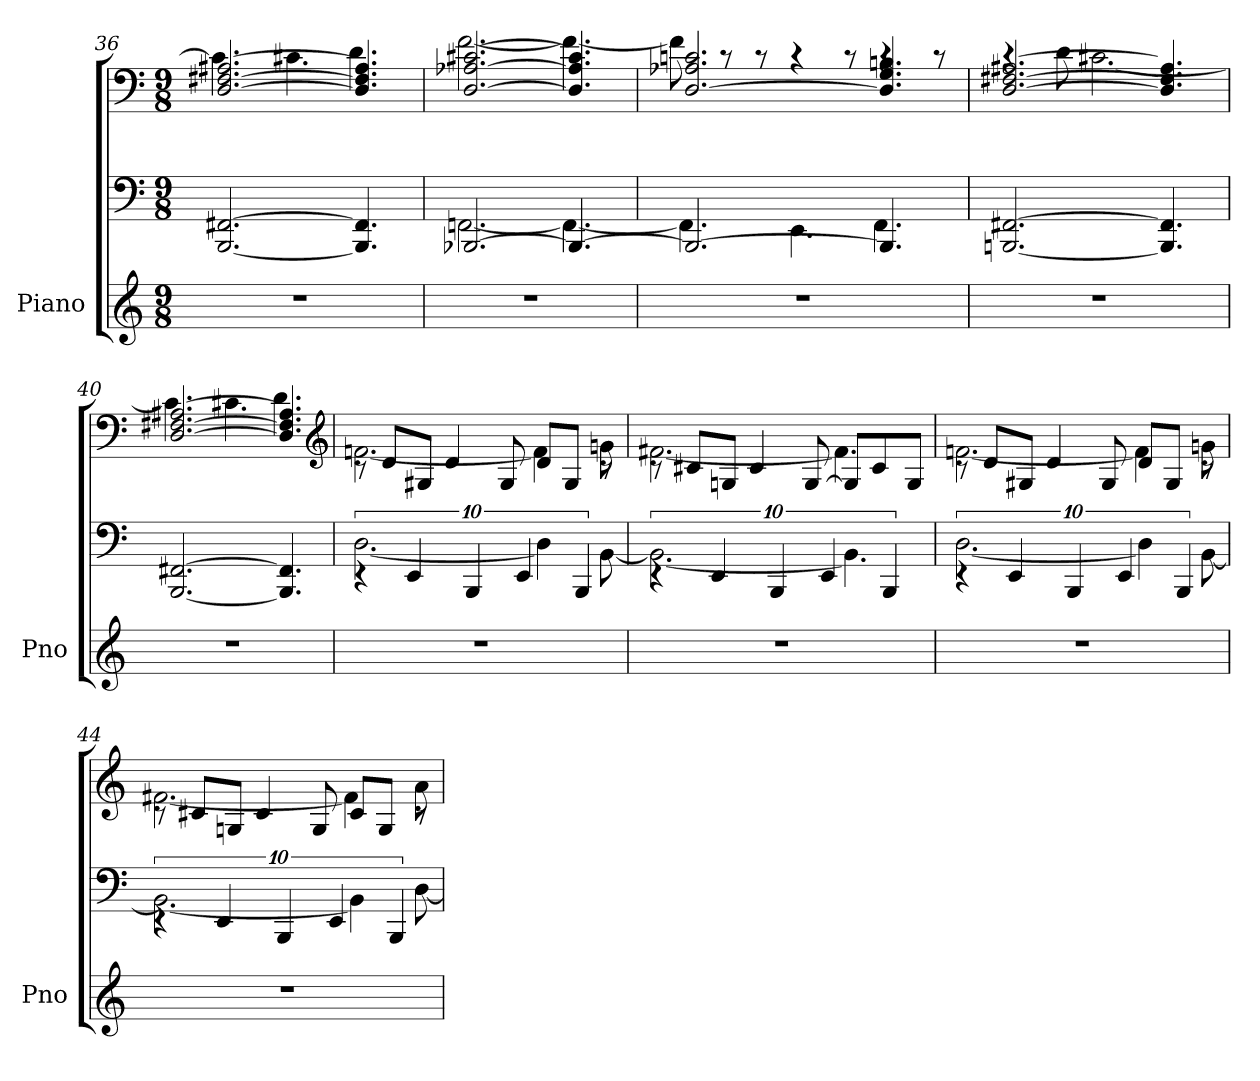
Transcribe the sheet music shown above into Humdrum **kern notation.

**kern	**kern	**kern
*part1	*part1	*part1
*staff3	*staff2	*staff1
*I"Piano	*	*
*I'Pno	*	*
*clefG2	*clefF4	*clefF4
*k[]	*k[]	*k[]
*M9/8	*M9/8	*M9/8
=36	=36	=36
*	*	*^
8%9r	[2.BBB [2.FF#X	[2.D [2.F#X [2.A#X	4.c#]
.	.	.	4.c#X
.	4.BBB] 4.FF#]	4.D] 4.F#] 4.A#]	4.d
=37	=37	=37	=37
*	*^	*	*
8%9r	[2.BBB-X	[2.FFn	[2.D [2.A-X [2.c#X	[2.f
.	4.BBB-_	4.FF_	4.D] 4.A-] 4.c#]	4.f_
=38	=38	=38	=38	=38
8%9r	2.BBB-_	4.FF]	[2.D 2.A-X 2.cn	8f]
.	.	.	.	8rc
.	.	.	.	8rc
.	.	4.EE	.	4rc
.	.	.	.	8rc
.	4.BBB-]	4.FF	4.D] 4.G 4.Bn	4rc
.	.	.	.	8rc
*	*v	*v	*	*
=39	=39	=39	=39
8%9r	[2.BBBn [2.FF#X	[2.D [2.F#X [2.A#X	4rc
.	.	.	8d
.	.	.	[2.c#X
.	4.BBB] 4.FF#]	4.D] 4.F#] 4.A#]	.
=40	=40	=40	=40
8%9r	[2.BBB [2.FF#X	[2.D [2.F#X [2.A#X	4.c#]
.	.	.	4.c#X
.	4.BBB] 4.FF#]	4.D] 4.F#] 4.A#]	4.d
*	*	*clefG2	*
=41	=41	=41	=41
*	*^	*	*
8%9r	40%9rEE	[2.D	8rc	[2.fn
.	.	.	8dL	.
.	40%9EE	.	.	.
.	.	.	8G#XJ	.
.	.	.	4d	.
.	40%9BBB	.	.	.
.	.	.	8G#	.
.	40%9EE	.	.	.
.	.	4D]	8dL	4f]
.	.	.	8G#J	.
.	40%9BBB	.	.	.
.	.	[8BB	8rc	8gn
=42	=42	=42	=42	=42
8%9r	40%9rEE	2.BB_	8rc	[2.f#X
.	.	.	8c#XL	.
.	40%9EE	.	.	.
.	.	.	8GnJ	.
.	.	.	4c#	.
.	40%9BBB	.	.	.
.	.	.	[8G	.
.	40%9EE	.	.	.
.	.	4.BB]	8GL]	4.f#]
.	.	.	8c#	.
.	40%9BBB	.	.	.
.	.	.	8GJ	.
=43	=43	=43	=43	=43
8%9r	40%9rEE	[2.D	8rc	[2.fn
.	.	.	8dL	.
.	40%9EE	.	.	.
.	.	.	8G#XJ	.
.	.	.	4d	.
.	40%9BBB	.	.	.
.	.	.	8G#	.
.	40%9EE	.	.	.
.	.	4D]	8dL	4f]
.	.	.	8G#J	.
.	40%9BBB	.	.	.
.	.	[8BB	8rc	8gn
=44	=44	=44	=44	=44
8%9r	40%9rEE	2.BB_	8rc	[2.f#X
.	.	.	8c#XL	.
.	40%9EE	.	.	.
.	.	.	8GnJ	.
.	.	.	4c#	.
.	40%9BBB	.	.	.
.	.	.	8G	.
.	40%9EE	.	.	.
.	.	4BB]	8c#L	4f#]
.	.	.	8GJ	.
.	40%9BBB	.	.	.
.	.	[8D	8rc	8a
*	*v	*v	*	*
*	*	*v	*v
=	=	=
*-	*-	*-
